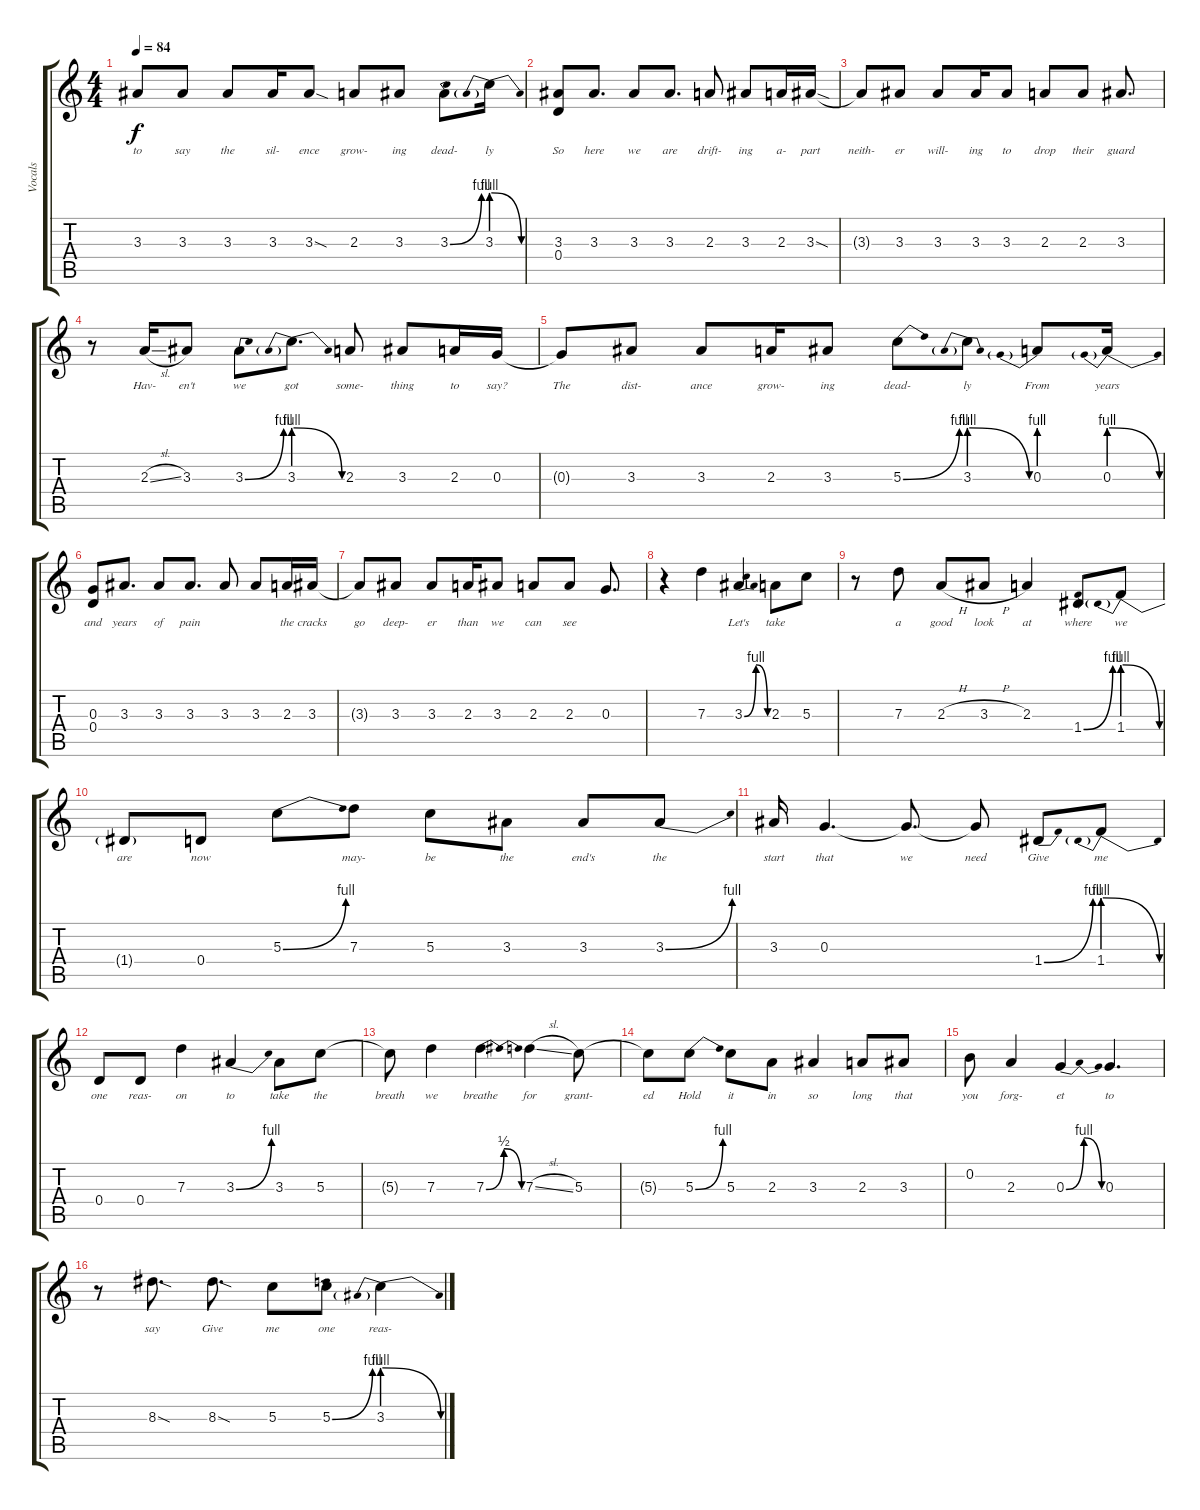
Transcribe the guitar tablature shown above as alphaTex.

\track ("Vocals" "Vocals") {instrument acousticguitarsteel}
\staff {score tabs}
\tuning (E4 B3 G3 D3 A2 E2) {hide}
\ts (4 4)
\tempo 84
\clef g2
\ks c
3.3{t}.8{lyrics (0 "to") lyrics (1 "") lyrics (2 "") lyrics (3 "") lyrics (4 "") dy f} 3.3.8{lyrics (0 "say") lyrics (1 "") lyrics (2 "") lyrics (3 "") lyrics (4 "")} 3.3.8{lyrics (0 "the") lyrics (1 "") lyrics (2 "") lyrics (3 "") lyrics (4 "")} 3.3.16{lyrics (0 "sil-") lyrics (1 "") lyrics (2 "") lyrics (3 "") lyrics (4 "")} 3.3{sod}.8{lyrics (0 "ence") lyrics (1 "") lyrics (2 "") lyrics (3 "") lyrics (4 "")} 2.3.8{lyrics (0 "grow-") lyrics (1 "") lyrics (2 "") lyrics (3 "") lyrics (4 "")} 3.3.8{lyrics (0 "ing") lyrics (1 "") lyrics (2 "") lyrics (3 "") lyrics (4 "")} 3.3{be (bend 0 0 60 4)}.8{lyrics (0 "dead-") lyrics (1 "") lyrics (2 "") lyrics (3 "") lyrics (4 "")} 3.3{be (prebendrelease 0 4 60 0)}.16{lyrics (0 "ly") lyrics (1 "") lyrics (2 "") lyrics (3 "") lyrics (4 "")} |
(3.3 0.4).8{lyrics (0 "So") lyrics (1 "") lyrics (2 "") lyrics (3 "") lyrics (4 "")} 3.3.8{d lyrics (0 "here") lyrics (1 "") lyrics (2 "") lyrics (3 "") lyrics (4 "")} 3.3.8{lyrics (0 "we") lyrics (1 "") lyrics (2 "") lyrics (3 "") lyrics (4 "")} 3.3.8{d lyrics (0 "are") lyrics (1 "") lyrics (2 "") lyrics (3 "") lyrics (4 "")} 2.3.8{lyrics (0 "drift-") lyrics (1 "") lyrics (2 "") lyrics (3 "") lyrics (4 "")} 3.3.8{lyrics (0 "ing") lyrics (1 "") lyrics (2 "") lyrics (3 "") lyrics (4 "")} 2.3.16{lyrics (0 "a-") lyrics (1 "") lyrics (2 "") lyrics (3 "") lyrics (4 "")} 3.3{sod}.16{lyrics (0 "part") lyrics (1 "") lyrics (2 "") lyrics (3 "") lyrics (4 "")} |
3.3{t}.8{lyrics (0 "neith-") lyrics (1 "") lyrics (2 "") lyrics (3 "") lyrics (4 "")} 3.3.8{lyrics (0 "er") lyrics (1 "") lyrics (2 "") lyrics (3 "") lyrics (4 "")} 3.3.8{lyrics (0 "will-") lyrics (1 "") lyrics (2 "") lyrics (3 "") lyrics (4 "")} 3.3.16{lyrics (0 "ing") lyrics (1 "") lyrics (2 "") lyrics (3 "") lyrics (4 "")} 3.3.8{lyrics (0 "to") lyrics (1 "") lyrics (2 "") lyrics (3 "") lyrics (4 "")} 2.3.8{lyrics (0 "drop") lyrics (1 "") lyrics (2 "") lyrics (3 "") lyrics (4 "")} 2.3.8{lyrics (0 "their") lyrics (1 "") lyrics (2 "") lyrics (3 "") lyrics (4 "")} 3.3.8{d lyrics (0 "guard") lyrics (1 "") lyrics (2 "") lyrics (3 "") lyrics (4 "")} |
r.8 2.3{sl}.16{lyrics (0 "Hav-") lyrics (1 "") lyrics (2 "") lyrics (3 "") lyrics (4 "")} 3.3.8{lyrics (0 "en't") lyrics (1 "") lyrics (2 "") lyrics (3 "") lyrics (4 "")} 3.3{be (bend 0 0 60 4)}.8{lyrics (0 "we") lyrics (1 "") lyrics (2 "") lyrics (3 "") lyrics (4 "")} 3.3{be (prebendrelease 0 4 60 0)}.8{d lyrics (0 "got") lyrics (1 "") lyrics (2 "") lyrics (3 "") lyrics (4 "")} 2.3.8{lyrics (0 "some-") lyrics (1 "") lyrics (2 "") lyrics (3 "") lyrics (4 "")} 3.3.8{lyrics (0 "thing") lyrics (1 "") lyrics (2 "") lyrics (3 "") lyrics (4 "")} 2.3.16{lyrics (0 "to") lyrics (1 "") lyrics (2 "") lyrics (3 "") lyrics (4 "")} 0.3.16{lyrics (0 "say?") lyrics (1 "") lyrics (2 "") lyrics (3 "") lyrics (4 "")} |
0.3{t}.8{lyrics (0 "The") lyrics (1 "") lyrics (2 "") lyrics (3 "") lyrics (4 "")} 3.3.8{lyrics (0 "dist-") lyrics (1 "") lyrics (2 "") lyrics (3 "") lyrics (4 "")} 3.3.8{lyrics (0 "ance") lyrics (1 "") lyrics (2 "") lyrics (3 "") lyrics (4 "")} 2.3.16{lyrics (0 "grow-") lyrics (1 "") lyrics (2 "") lyrics (3 "") lyrics (4 "")} 3.3.8{lyrics (0 "ing") lyrics (1 "") lyrics (2 "") lyrics (3 "") lyrics (4 "")} 5.3{be (bend 0 0 60 4)}.8{lyrics (0 "dead-") lyrics (1 "") lyrics (2 "") lyrics (3 "") lyrics (4 "")} 3.3{be (prebendrelease 0 4 60 0)}.8{lyrics (0 "ly") lyrics (1 "") lyrics (2 "") lyrics (3 "") lyrics (4 "")} 0.3{be (prebend 0 4 60 4)}.8{lyrics (0 "From") lyrics (1 "") lyrics (2 "") lyrics (3 "") lyrics (4 "")} 0.3{be (prebendrelease 0 4 60 0)}.16{lyrics (0 "years") lyrics (1 "") lyrics (2 "") lyrics (3 "") lyrics (4 "")} |
(0.3 0.4).8{lyrics (0 "and") lyrics (1 "") lyrics (2 "") lyrics (3 "") lyrics (4 "")} 3.3.8{d lyrics (0 "years") lyrics (1 "") lyrics (2 "") lyrics (3 "") lyrics (4 "")} 3.3.8{lyrics (0 "of") lyrics (1 "") lyrics (2 "") lyrics (3 "") lyrics (4 "")} 3.3.8{d lyrics (0 "pain") lyrics (1 "") lyrics (2 "") lyrics (3 "") lyrics (4 "")} 3.3.8{lyrics (0 "") lyrics (1 "") lyrics (2 "") lyrics (3 "") lyrics (4 "")} 3.3.8{lyrics (0 "") lyrics (1 "") lyrics (2 "") lyrics (3 "") lyrics (4 "")} 2.3.16{lyrics (0 "the") lyrics (1 "") lyrics (2 "") lyrics (3 "") lyrics (4 "")} 3.3.16{lyrics (0 "cracks") lyrics (1 "") lyrics (2 "") lyrics (3 "") lyrics (4 "")} |
3.3{t}.8{lyrics (0 "go") lyrics (1 "") lyrics (2 "") lyrics (3 "") lyrics (4 "")} 3.3.8{lyrics (0 "deep-") lyrics (1 "") lyrics (2 "") lyrics (3 "") lyrics (4 "")} 3.3.8{lyrics (0 "er") lyrics (1 "") lyrics (2 "") lyrics (3 "") lyrics (4 "")} 2.3.16{lyrics (0 "than") lyrics (1 "") lyrics (2 "") lyrics (3 "") lyrics (4 "")} 3.3.8{lyrics (0 "we") lyrics (1 "") lyrics (2 "") lyrics (3 "") lyrics (4 "")} 2.3.8{lyrics (0 "can") lyrics (1 "") lyrics (2 "") lyrics (3 "") lyrics (4 "")} 2.3.8{lyrics (0 "see") lyrics (1 "") lyrics (2 "") lyrics (3 "") lyrics (4 "")} 0.3.8{d lyrics (0 "") lyrics (1 "") lyrics (2 "") lyrics (3 "") lyrics (4 "")} |
r.4 7.3.4{lyrics (0 "") lyrics (1 "") lyrics (2 "") lyrics (3 "") lyrics (4 "")} 3.3{be (bendrelease 0 0 15 4 45 4 60 0)}.4{lyrics (0 "Let's") lyrics (1 "") lyrics (2 "") lyrics (3 "") lyrics (4 "")} 2.3.8{lyrics (0 "take") lyrics (1 "") lyrics (2 "") lyrics (3 "") lyrics (4 "")} 5.3.8{lyrics (0 "") lyrics (1 "") lyrics (2 "") lyrics (3 "") lyrics (4 "")} |
r.8 7.3.8{lyrics (0 "a") lyrics (1 "") lyrics (2 "") lyrics (3 "") lyrics (4 "")} 2.3{h}.8{lyrics (0 "good") lyrics (1 "") lyrics (2 "") lyrics (3 "") lyrics (4 "")} 3.3{h}.8{lyrics (0 "look") lyrics (1 "") lyrics (2 "") lyrics (3 "") lyrics (4 "")} 2.3.4{lyrics (0 "at") lyrics (1 "") lyrics (2 "") lyrics (3 "") lyrics (4 "")} 1.4{be (bend 0 0 60 4)}.8{lyrics (0 "where") lyrics (1 "") lyrics (2 "") lyrics (3 "") lyrics (4 "")} 1.4{be (prebendrelease 0 4 60 0)}.8{lyrics (0 "we") lyrics (1 "") lyrics (2 "") lyrics (3 "") lyrics (4 "")} |
1.4{t}.8{lyrics (0 "are") lyrics (1 "") lyrics (2 "") lyrics (3 "") lyrics (4 "")} 0.4.8{lyrics (0 "now") lyrics (1 "") lyrics (2 "") lyrics (3 "") lyrics (4 "")} 5.3{be (bend 0 0 60 4)}.8{lyrics (0 "") lyrics (1 "") lyrics (2 "") lyrics (3 "") lyrics (4 "")} 7.3.8{lyrics (0 "may-") lyrics (1 "") lyrics (2 "") lyrics (3 "") lyrics (4 "")} 5.3.8{lyrics (0 "be") lyrics (1 "") lyrics (2 "") lyrics (3 "") lyrics (4 "")} 3.3.8{lyrics (0 "the") lyrics (1 "") lyrics (2 "") lyrics (3 "") lyrics (4 "")} 3.3.8{lyrics (0 "end's") lyrics (1 "") lyrics (2 "") lyrics (3 "") lyrics (4 "")} 3.3{be (bend 0 0 60 4)}.8{lyrics (0 "the") lyrics (1 "") lyrics (2 "") lyrics (3 "") lyrics (4 "")} |
3.3.16{lyrics (0 "start") lyrics (1 "") lyrics (2 "") lyrics (3 "") lyrics (4 "")} 0.3.4{d lyrics (0 "that") lyrics (1 "") lyrics (2 "") lyrics (3 "") lyrics (4 "")} 0.3{t}.8{d lyrics (0 "we") lyrics (1 "") lyrics (2 "") lyrics (3 "") lyrics (4 "")} 0.3{t}.8{lyrics (0 "need") lyrics (1 "") lyrics (2 "") lyrics (3 "") lyrics (4 "")} 1.4{be (bend 0 0 60 4)}.8{lyrics (0 "Give") lyrics (1 "") lyrics (2 "") lyrics (3 "") lyrics (4 "")} 1.4{be (prebendrelease 0 4 60 0)}.8{lyrics (0 "me") lyrics (1 "") lyrics (2 "") lyrics (3 "") lyrics (4 "")} |
0.4.8{lyrics (0 "one") lyrics (1 "") lyrics (2 "") lyrics (3 "") lyrics (4 "")} 0.4.8{lyrics (0 "reas-") lyrics (1 "") lyrics (2 "") lyrics (3 "") lyrics (4 "")} 7.3.4{lyrics (0 "on") lyrics (1 "") lyrics (2 "") lyrics (3 "") lyrics (4 "")} 3.3{be (bend 0 0 60 4)}.4{lyrics (0 "to") lyrics (1 "") lyrics (2 "") lyrics (3 "") lyrics (4 "")} 3.3.8{lyrics (0 "take") lyrics (1 "") lyrics (2 "") lyrics (3 "") lyrics (4 "")} 5.3.8{lyrics (0 "the") lyrics (1 "") lyrics (2 "") lyrics (3 "") lyrics (4 "")} |
5.3{t}.8{lyrics (0 "breath") lyrics (1 "") lyrics (2 "") lyrics (3 "") lyrics (4 "")} 7.3.4{lyrics (0 "we") lyrics (1 "") lyrics (2 "") lyrics (3 "") lyrics (4 "")} 7.3{be (bendrelease 0 0 15 2 15 2 60 0)}.4{lyrics (0 "breathe") lyrics (1 "") lyrics (2 "") lyrics (3 "") lyrics (4 "")} 7.3{sl}.4{lyrics (0 "for") lyrics (1 "") lyrics (2 "") lyrics (3 "") lyrics (4 "")} 5.3.8{lyrics (0 "grant-") lyrics (1 "") lyrics (2 "") lyrics (3 "") lyrics (4 "")} |
5.3{t}.8{lyrics (0 "ed") lyrics (1 "") lyrics (2 "") lyrics (3 "") lyrics (4 "")} 5.3{be (bend 0 0 60 4)}.8{lyrics (0 "Hold") lyrics (1 "") lyrics (2 "") lyrics (3 "") lyrics (4 "")} 5.3.8{lyrics (0 "it") lyrics (1 "") lyrics (2 "") lyrics (3 "") lyrics (4 "")} 2.3.8{lyrics (0 "in") lyrics (1 "") lyrics (2 "") lyrics (3 "") lyrics (4 "")} 3.3.4{lyrics (0 "so") lyrics (1 "") lyrics (2 "") lyrics (3 "") lyrics (4 "")} 2.3.8{lyrics (0 "long") lyrics (1 "") lyrics (2 "") lyrics (3 "") lyrics (4 "")} 3.3.8{lyrics (0 "that") lyrics (1 "") lyrics (2 "") lyrics (3 "") lyrics (4 "")} |
0.2.8{lyrics (0 "you") lyrics (1 "") lyrics (2 "") lyrics (3 "") lyrics (4 "")} 2.3.4{lyrics (0 "forg-") lyrics (1 "") lyrics (2 "") lyrics (3 "") lyrics (4 "")} 0.3{be (bendrelease 0 0 15 4 15 4 60 0)}.4{lyrics (0 "et") lyrics (1 "") lyrics (2 "") lyrics (3 "") lyrics (4 "")} 0.3.4{d lyrics (0 "to") lyrics (1 "") lyrics (2 "") lyrics (3 "") lyrics (4 "")} |
r.8 8.3{sod}.8{d lyrics (0 "say") lyrics (1 "") lyrics (2 "") lyrics (3 "") lyrics (4 "")} 8.3{sod}.8{d lyrics (0 "Give") lyrics (1 "") lyrics (2 "") lyrics (3 "") lyrics (4 "")} 5.3.8{lyrics (0 "me") lyrics (1 "") lyrics (2 "") lyrics (3 "") lyrics (4 "")} 5.3{be (bend 0 0 60 4)}.8{lyrics (0 "one") lyrics (1 "") lyrics (2 "") lyrics (3 "") lyrics (4 "")} 3.3{be (prebendrelease 0 4 60 0)}.4{lyrics (0 "reas-") lyrics (1 "") lyrics (2 "") lyrics (3 "") lyrics (4 "")}
